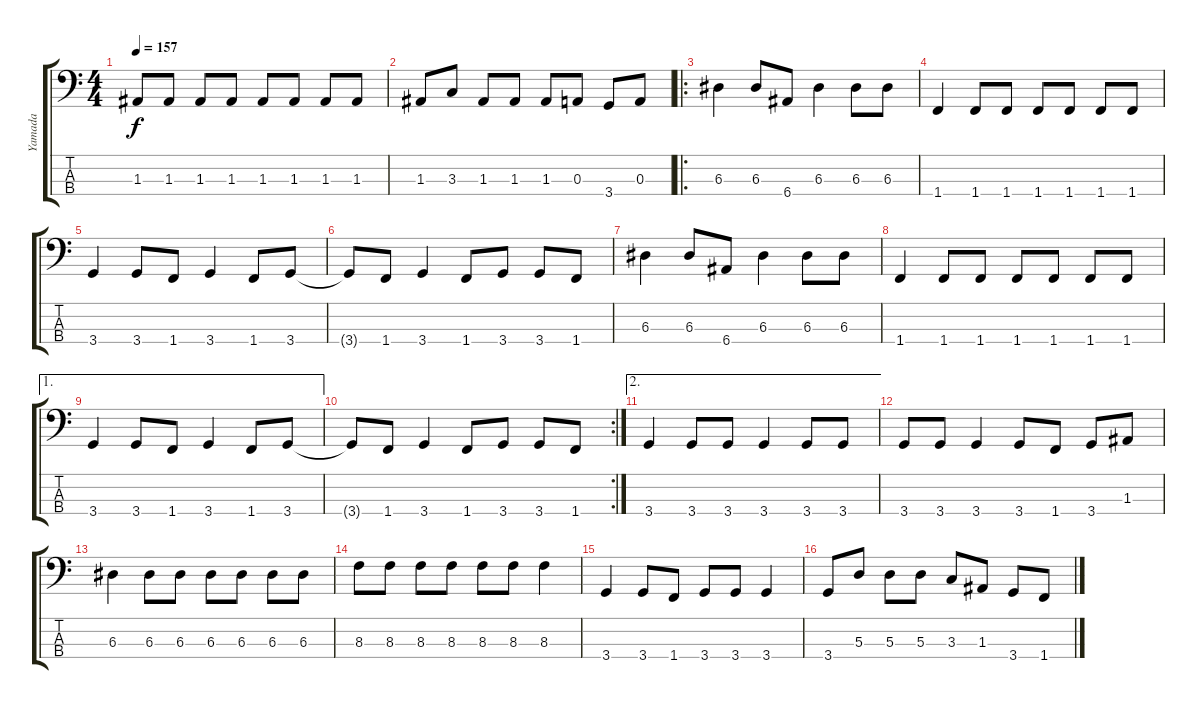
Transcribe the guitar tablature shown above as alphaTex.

\track ("Yamada" "Yamada") {instrument electricbasspick}
\staff {score tabs}
\tuning (G2 D2 A1 E1) {hide}
\ts (4 4)
\tempo 157
\clef f4
\ks c
1.3.8{dy f} 1.3.8 1.3.8 1.3.8 1.3.8 1.3.8 1.3.8 1.3.8 |
1.3.8 3.3.8 1.3.8 1.3.8 1.3.8 0.3.8 3.4.8 0.3.8 |
\ro
6.3.4 6.3.8 6.4.8 6.3.4 6.3.8 6.3.8 |
1.4.4 1.4.8 1.4.8 1.4.8 1.4.8 1.4.8 1.4.8 |
3.4.4 3.4.8 1.4.8 3.4.4 1.4.8 3.4.8 |
3.4{t}.8 1.4.8 3.4.4 1.4.8 3.4.8 3.4.8 1.4.8 |
6.3.4 6.3.8 6.4.8 6.3.4 6.3.8 6.3.8 |
1.4.4 1.4.8 1.4.8 1.4.8 1.4.8 1.4.8 1.4.8 |
\ae 1
3.4.4 3.4.8 1.4.8 3.4.4 1.4.8 3.4.8 |
\rc 2
3.4{t}.8 1.4.8 3.4.4 1.4.8 3.4.8 3.4.8 1.4.8 |
\ae 2
3.4.4 3.4.8 3.4.8 3.4.4 3.4.8 3.4.8 |
3.4.8 3.4.8 3.4.4 3.4.8 1.4.8 3.4.8 1.3.8 |
6.3.4 6.3.8 6.3.8 6.3.8 6.3.8 6.3.8 6.3.8 |
8.3.8 8.3.8 8.3.8 8.3.8 8.3.8 8.3.8 8.3.4 |
3.4.4 3.4.8 1.4.8 3.4.8 3.4.8 3.4.4 |
3.4.8 5.3.8 5.3.8 5.3.8 3.3.8 1.3.8 3.4.8 1.4.8
